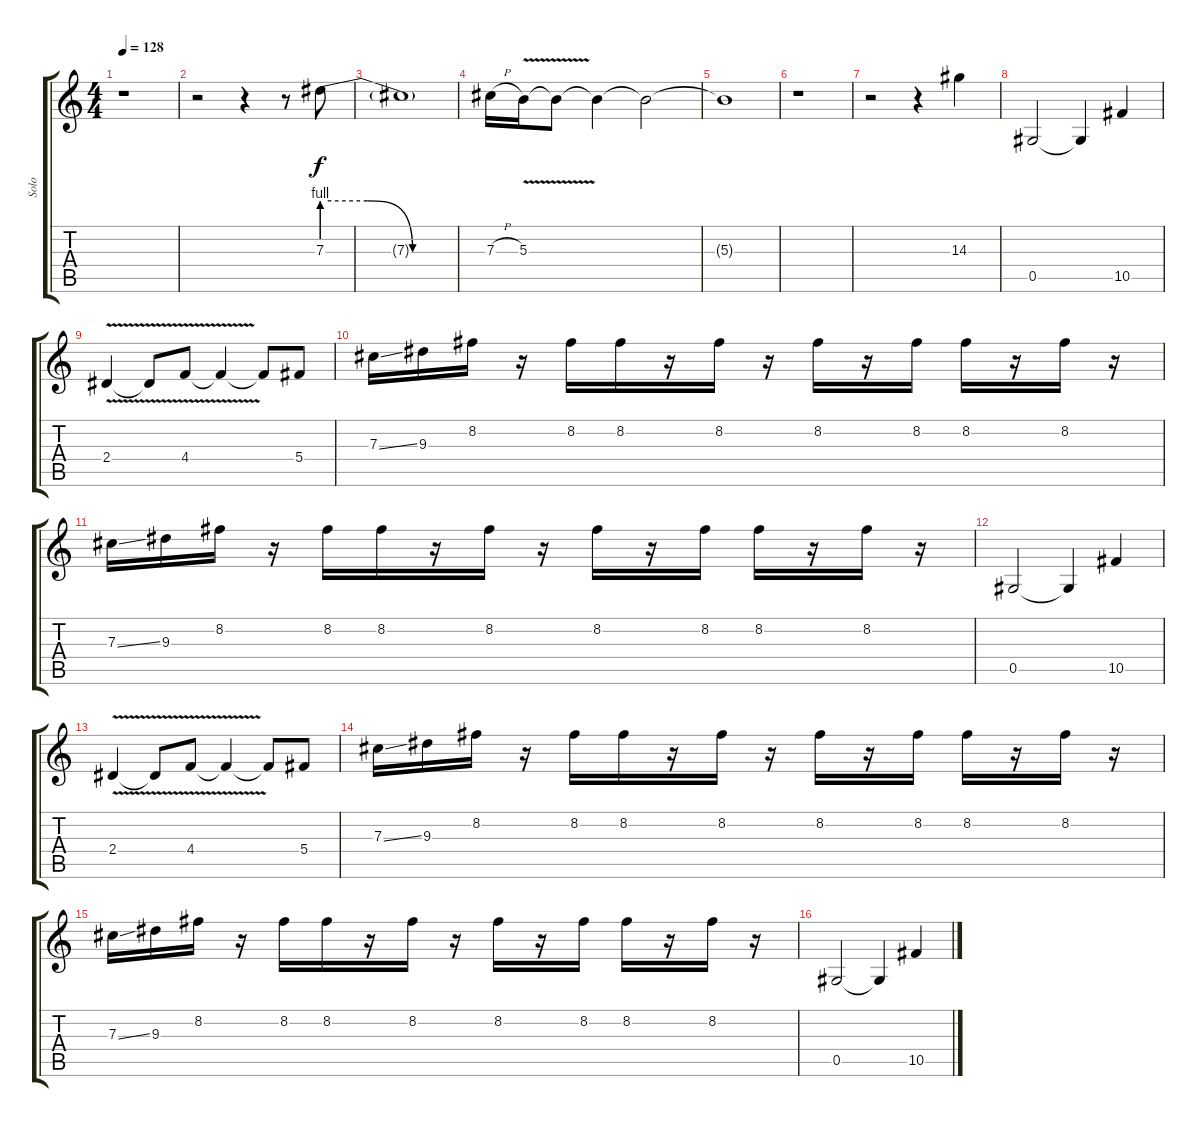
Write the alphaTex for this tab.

\track ("Solo" "Solo") {instrument distortionguitar}
\staff {score tabs}
\tuning (Eb4 Bb3 Gb3 Db3 Ab2 Eb2) {hide}
\ts (4 4)
\tempo 128
\clef g2
\ks c
r.1{dy f} |
r.2 r.4 r.8 7.3{be (custom 0 4 20 4 40 0 60 0)}.8 |
7.3{t}.1 |
7.3{h}.16 5.3{v}.16 5.3{t}.8 5.3{t}.4 5.3{t}.2 |
5.3{t}.1 |
r.1 |
r.2 r.4 14.3.4 |
0.5.2 0.5{t}.4 10.5.4 |
2.4{v}.4 2.4{t}.8 4.4{v}.8 4.4{t}.4 4.4{t}.8 5.4.8 |
7.3{ss}.16 9.3.16 8.2.16 r.16 8.2.16 8.2.16 r.16 8.2.16 r.16 8.2.16 r.16 8.2.16 8.2.16 r.16 8.2.16 r.16 |
7.3{ss}.16 9.3.16 8.2.16 r.16 8.2.16 8.2.16 r.16 8.2.16 r.16 8.2.16 r.16 8.2.16 8.2.16 r.16 8.2.16 r.16 |
0.5.2 0.5{t}.4 10.5.4 |
2.4{v}.4 2.4{t}.8 4.4{v}.8 4.4{t}.4 4.4{t}.8 5.4.8 |
7.3{ss}.16 9.3.16 8.2.16 r.16 8.2.16 8.2.16 r.16 8.2.16 r.16 8.2.16 r.16 8.2.16 8.2.16 r.16 8.2.16 r.16 |
7.3{ss}.16 9.3.16 8.2.16 r.16 8.2.16 8.2.16 r.16 8.2.16 r.16 8.2.16 r.16 8.2.16 8.2.16 r.16 8.2.16 r.16 |
0.5.2 0.5{t}.4 10.5.4
